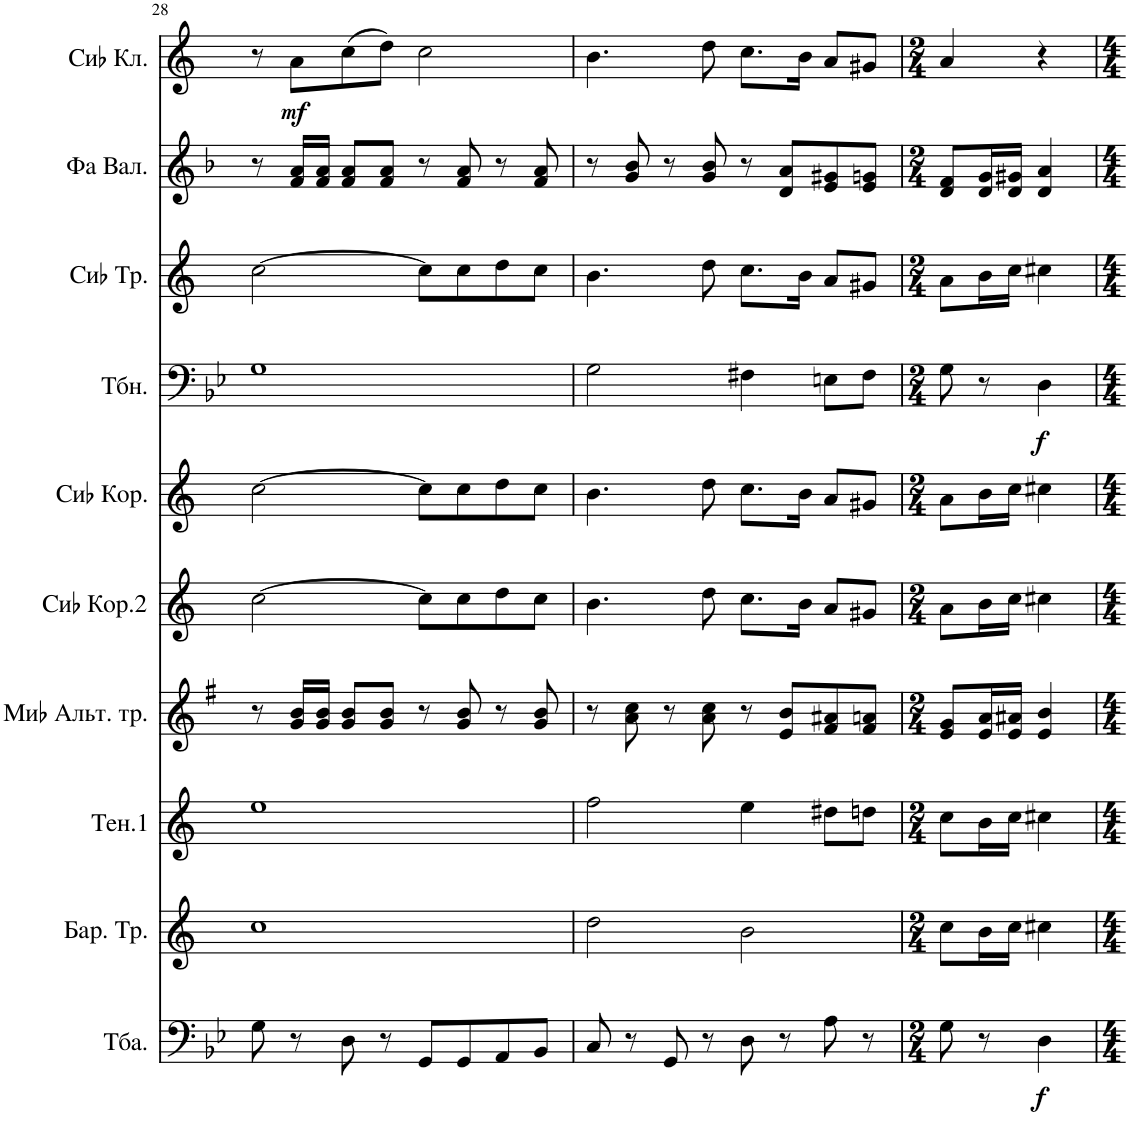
**kern	**dynam	**kern	**kern	**kern	**kern	**kern	**kern	**dynam	**kern	**kern	**kern	**dynam
*part10	*part10	*part9	*part8	*part7	*part6	*part5	*part4	*part4	*part3	*part2	*part1	*part1
*staff10	*staff10	*staff9	*staff8	*staff7	*staff6	*staff5	*staff4	*staff4	*staff3	*staff2	*staff1	*staff1
*I"Туба	*	*I"Баритоновая труба	*I"Тенор 1	*I"Миb Альтовая труба	*I"Сиb Корнет 2	*I"Сиb Корнет	*I"Тромбон	*	*I"Сиb Труба	*I"Валторна Фа	*I"Сиb Кларнет	*
*	*	*	*	*I'Миb Альт. тр.	*I'Сиb Кор.2	*I'Сиb Кор.	*	*	*I'Сиb Тр.	*	*I'Сиb Кл.	*
!!LO:PB:g=z
*clefF4	*	*clefG2	*clefG2	*clefG2	*clefG2	*clefG2	*clefF4	*	*clefG2	*clefG2	*clefG2	*
*	*	*Trd8c14	*Trd8c14	*Trd5c9	*Trd1c2	*Trd1c2	*	*	*Trd1c2	*Trd4c7	*Trd1c2	*
*k[b-e-]	*	*k[]	*k[]	*k[f#]	*k[]	*k[]	*k[b-e-]	*	*k[]	*k[b-]	*k[]	*
*M4/4	*	*M4/4	*M4/4	*M4/4	*M4/4	*M4/4	*M4/4	*	*M4/4	*M4/4	*M4/4	*
=28	=28	=28	=28	=28	=28	=28	=28	=28	=28	=28	=28	=28
8G\	.	1cc	1ee	8r	[2cc\	[2cc\	1G	.	[2cc\	8r	8r	.
!	!	!	!	!	!	!	!	!	!	!	!	!LO:DY:b
8r	.	.	.	16g/ 16b/LL	.	.	.	.	.	16f/ 16a/LL	8a\L	mf
.	.	.	.	16g/ 16b/JJ	.	.	.	.	.	16f/ 16a/JJ	.	.
8D\	.	.	.	8g/ 8b/L	.	.	.	.	.	8f/ 8a/L	(8cc\	.
8r	.	.	.	8g/ 8b/J	.	.	.	.	.	8f/ 8a/J	8dd\J)	.
8GG/L	.	.	.	8r	8cc\L]	8cc\L]	.	.	8cc\L]	8r	2cc\	.
8GG/	.	.	.	8g/ 8b/	8cc\	8cc\	.	.	8cc\	8f/ 8a/	.	.
8AA/	.	.	.	8r	8dd\	8dd\	.	.	8dd\	8r	.	.
8BB-/J	.	.	.	8g/ 8b/	8cc\J	8cc\J	.	.	8cc\J	8f/ 8a/	.	.
=29	=29	=29	=29	=29	=29	=29	=29	=29	=29	=29	=29	=29
8C/	.	2dd\	2ff\	8r	4.b\	4.b\	2G\	.	4.b\	8r	4.b\	.
8r	.	.	.	8a\ 8cc\	.	.	.	.	.	8g/ 8b-/	.	.
8GG/	.	.	.	8r	.	.	.	.	.	8r	.	.
8r	.	.	.	8a\ 8cc\	8dd\	8dd\	.	.	8dd\	8g/ 8b-/	8dd\	.
8D\	.	2b\	4ee\	8r	8.cc\L	8.cc\L	4F#X\	.	8.cc\L	8r	8.cc\L	.
8r	.	.	.	8e/ 8b/L	.	.	.	.	.	8d/ 8a/L	.	.
.	.	.	.	.	16b\Jk	16b\Jk	.	.	16b\Jk	.	16b\Jk	.
8A\	.	.	8dd#X\L	8f#/ 8a#X/	8a/L	8a/L	8En\L	.	8a/L	8e/ 8g#X/	8a/L	.
8r	.	.	8ddn\J	8f#/ 8an/J	8g#X/J	8g#X/J	8F#\J	.	8g#X/J	8e/ 8gn/J	8g#X/J	.
=30	=30	=30	=30	=30	=30	=30	=30	=30	=30	=30	=30	=30
*M2/4	*	*M2/4	*M2/4	*M2/4	*M2/4	*M2/4	*M2/4	*	*M2/4	*M2/4	*M2/4	*
8G\	.	8cc\L	8cc\L	8e/ 8g/L	8a\L	8a\L	8G\	.	8a\L	8d/ 8f/L	4a/	.
8r	.	16b\L	16b\L	16e/ 16a/L	16b\L	16b\L	8r	.	16b\L	16d/ 16g/L	.	.
.	.	16cc\JJ	16cc\JJ	16e/ 16a#X/JJ	16cc\JJ	16cc\JJ	.	.	16cc\JJ	16d/ 16g#X/JJ	.	.
!	!LO:DY:b	!	!	!	!	!	!	!LO:DY:b	!	!	!	!
4D\	f	4cc#X\	4cc#X\	4e/ 4b/	4cc#X\	4cc#X\	4D\	f	4cc#X\	4d/ 4a/	4r	.
=	=	=	=	=	=	=	=	=	=	=	=	=
*-	*-	*-	*-	*-	*-	*-	*-	*-	*-	*-	*-	*-
